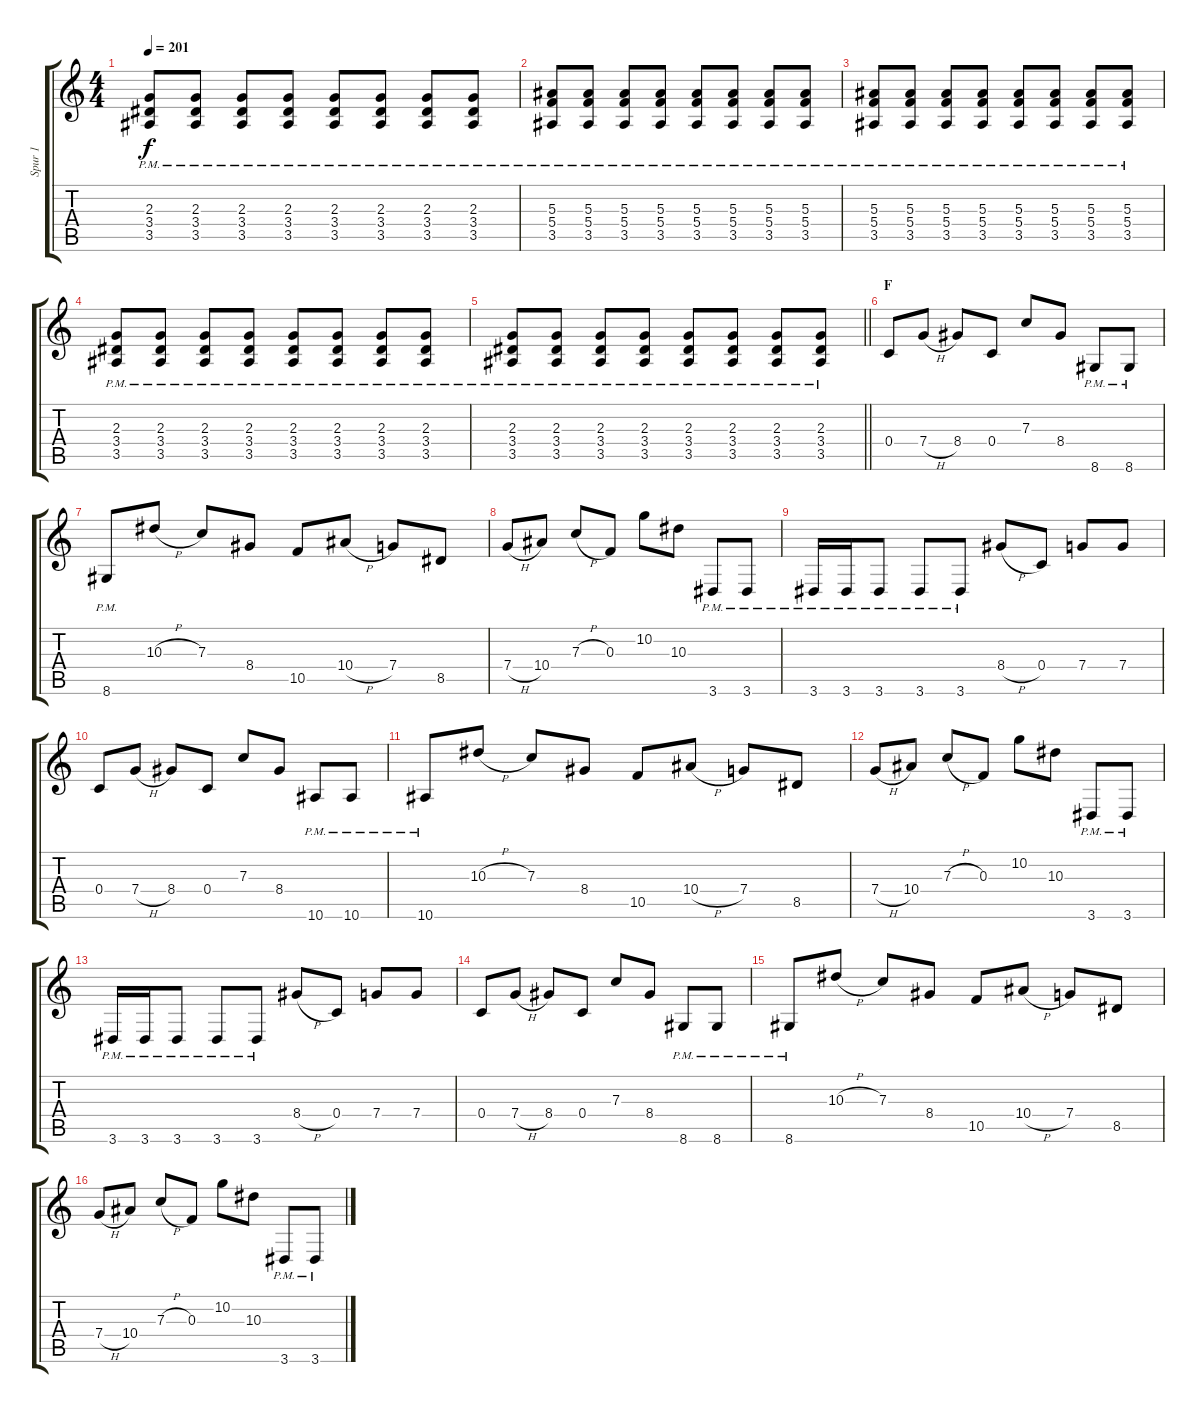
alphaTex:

\track ("Spur 1" "Spur 1") {instrument distortionguitar}
\staff {score tabs}
\tuning (D4 A3 F3 C3 G2 C2) {hide}
\ts (4 4)
\tempo 201
\clef g2
\ks c
(2.3{pm} 3.4{pm} 3.5{pm}).8{dy f} (2.3{pm} 3.4{pm} 3.5{pm}).8 (2.3{pm} 3.4{pm} 3.5{pm}).8 (2.3{pm} 3.4{pm} 3.5{pm}).8 (2.3{pm} 3.4{pm} 3.5{pm}).8 (2.3{pm} 3.4{pm} 3.5{pm}).8 (2.3{pm} 3.4{pm} 3.5{pm}).8 (2.3{pm} 3.4{pm} 3.5{pm}).8 |
(5.3{pm} 5.4{pm} 3.5{pm}).8 (5.3{pm} 5.4{pm} 3.5{pm}).8 (5.3{pm} 5.4{pm} 3.5{pm}).8 (5.3{pm} 5.4{pm} 3.5{pm}).8 (5.3{pm} 5.4{pm} 3.5{pm}).8 (5.3{pm} 5.4{pm} 3.5{pm}).8 (5.3{pm} 5.4{pm} 3.5{pm}).8 (5.3{pm} 5.4{pm} 3.5{pm}).8 |
(5.3{pm} 5.4{pm} 3.5{pm}).8 (5.3{pm} 5.4{pm} 3.5{pm}).8 (5.3{pm} 5.4{pm} 3.5{pm}).8 (5.3{pm} 5.4{pm} 3.5{pm}).8 (5.3{pm} 5.4{pm} 3.5{pm}).8 (5.3{pm} 5.4{pm} 3.5{pm}).8 (5.3{pm} 5.4{pm} 3.5{pm}).8 (5.3{pm} 5.4{pm} 3.5{pm}).8 |
(2.3{pm} 3.4{pm} 3.5{pm}).8 (2.3{pm} 3.4{pm} 3.5{pm}).8 (2.3{pm} 3.4{pm} 3.5{pm}).8 (2.3{pm} 3.4{pm} 3.5{pm}).8 (2.3{pm} 3.4{pm} 3.5{pm}).8 (2.3{pm} 3.4{pm} 3.5{pm}).8 (2.3{pm} 3.4{pm} 3.5{pm}).8 (2.3{pm} 3.4{pm} 3.5{pm}).8 |
\barLineRight lightlight
(2.3{pm} 3.4{pm} 3.5{pm}).8 (2.3{pm} 3.4{pm} 3.5{pm}).8 (2.3{pm} 3.4{pm} 3.5{pm}).8 (2.3{pm} 3.4{pm} 3.5{pm}).8 (2.3{pm} 3.4{pm} 3.5{pm}).8 (2.3{pm} 3.4{pm} 3.5{pm}).8 (2.3{pm} 3.4{pm} 3.5{pm}).8 (2.3{pm} 3.4{pm} 3.5{pm}).8 |
\section ("" "F")
0.4.8 7.4{h}.8 8.4.8 0.4.8 7.3.8 8.4.8 8.6{pm}.8 8.6{pm}.8 |
8.6{pm}.8 10.3{h}.8 7.3.8 8.4.8 10.5.8 10.4{h}.8 7.4.8 8.5.8 |
7.4{h}.8 10.4.8 7.3{h}.8 0.3.8 10.2.8 10.3.8 3.6{pm}.8 3.6{pm}.8 |
3.6{pm}.16 3.6{pm}.16 3.6{pm}.8 3.6{pm}.8 3.6{pm}.8 8.4{h}.8 0.4.8 7.4.8 7.4.8 |
0.4.8 7.4{h}.8 8.4.8 0.4.8 7.3.8 8.4.8 10.6{pm}.8 10.6{pm}.8 |
10.6{pm}.8 10.3{h}.8 7.3.8 8.4.8 10.5.8 10.4{h}.8 7.4.8 8.5.8 |
7.4{h}.8 10.4.8 7.3{h}.8 0.3.8 10.2.8 10.3.8 3.6{pm}.8 3.6{pm}.8 |
3.6{pm}.16 3.6{pm}.16 3.6{pm}.8 3.6{pm}.8 3.6{pm}.8 8.4{h}.8 0.4.8 7.4.8 7.4.8 |
0.4.8 7.4{h}.8 8.4.8 0.4.8 7.3.8 8.4.8 8.6{pm}.8 8.6{pm}.8 |
8.6{pm}.8 10.3{h}.8 7.3.8 8.4.8 10.5.8 10.4{h}.8 7.4.8 8.5.8 |
7.4{h}.8 10.4.8 7.3{h}.8 0.3.8 10.2.8 10.3.8 3.6{pm}.8 3.6{pm}.8
